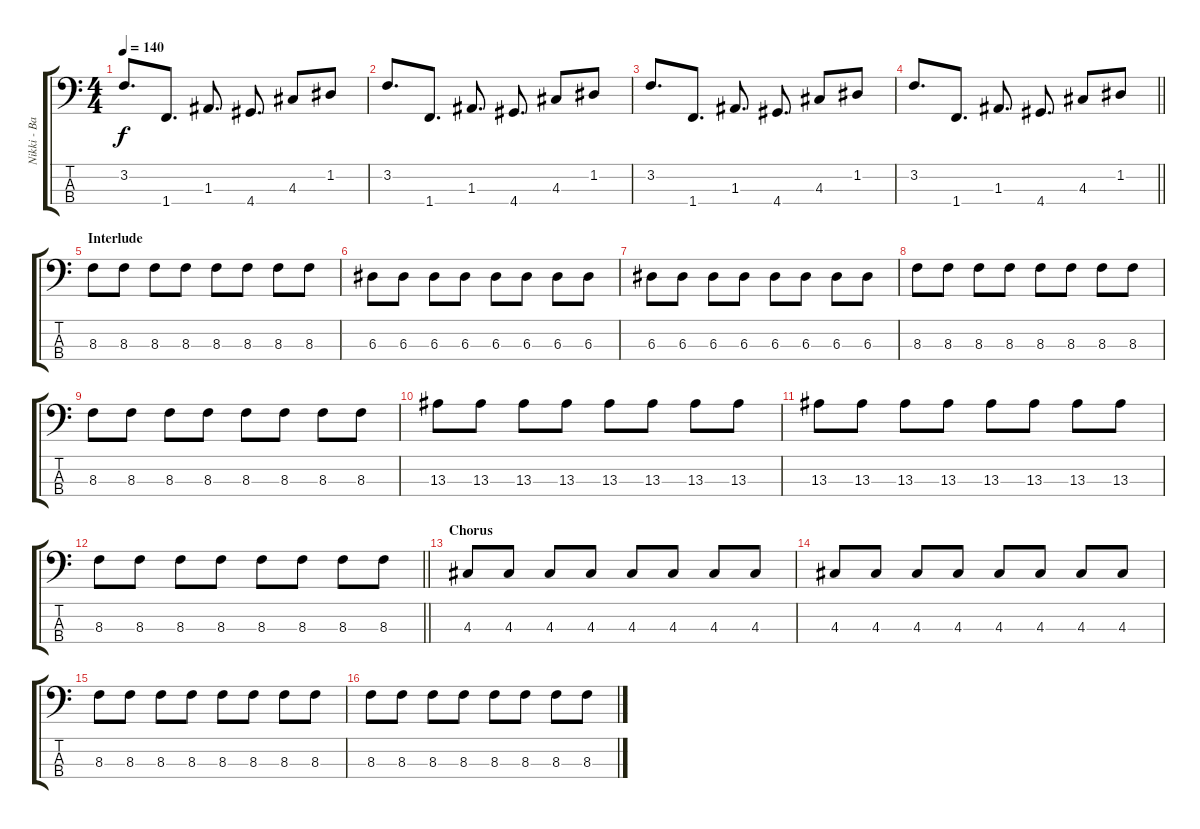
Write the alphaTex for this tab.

\track ("Nikki - Bass" "Nikki - Ba") {instrument electricbassfinger}
\staff {score tabs}
\tuning (G2 D2 A1 E1) {hide}
\ts (4 4)
\tempo 140
\clef f4
\ks c
3.2.8{d dy f} 1.4.8{d} 1.3.8{d} 4.4.8{d} 4.3.8 1.2.8 |
3.2.8{d} 1.4.8{d} 1.3.8{d} 4.4.8{d} 4.3.8 1.2.8 |
3.2.8{d} 1.4.8{d} 1.3.8{d} 4.4.8{d} 4.3.8 1.2.8 |
\barLineRight lightlight
3.2.8{d} 1.4.8{d} 1.3.8{d} 4.4.8{d} 4.3.8 1.2.8 |
\section ("" "Interlude")
8.3.8 8.3.8 8.3.8 8.3.8 8.3.8 8.3.8 8.3.8 8.3.8 |
6.3.8 6.3.8 6.3.8 6.3.8 6.3.8 6.3.8 6.3.8 6.3.8 |
6.3.8 6.3.8 6.3.8 6.3.8 6.3.8 6.3.8 6.3.8 6.3.8 |
8.3.8 8.3.8 8.3.8 8.3.8 8.3.8 8.3.8 8.3.8 8.3.8 |
8.3.8 8.3.8 8.3.8 8.3.8 8.3.8 8.3.8 8.3.8 8.3.8 |
13.3.8 13.3.8 13.3.8 13.3.8 13.3.8 13.3.8 13.3.8 13.3.8 |
13.3.8 13.3.8 13.3.8 13.3.8 13.3.8 13.3.8 13.3.8 13.3.8 |
\barLineRight lightlight
8.3.8 8.3.8 8.3.8 8.3.8 8.3.8 8.3.8 8.3.8 8.3.8 |
\section ("" "Chorus")
4.3.8 4.3.8 4.3.8 4.3.8 4.3.8 4.3.8 4.3.8 4.3.8 |
4.3.8 4.3.8 4.3.8 4.3.8 4.3.8 4.3.8 4.3.8 4.3.8 |
8.3.8 8.3.8 8.3.8 8.3.8 8.3.8 8.3.8 8.3.8 8.3.8 |
8.3.8 8.3.8 8.3.8 8.3.8 8.3.8 8.3.8 8.3.8 8.3.8
